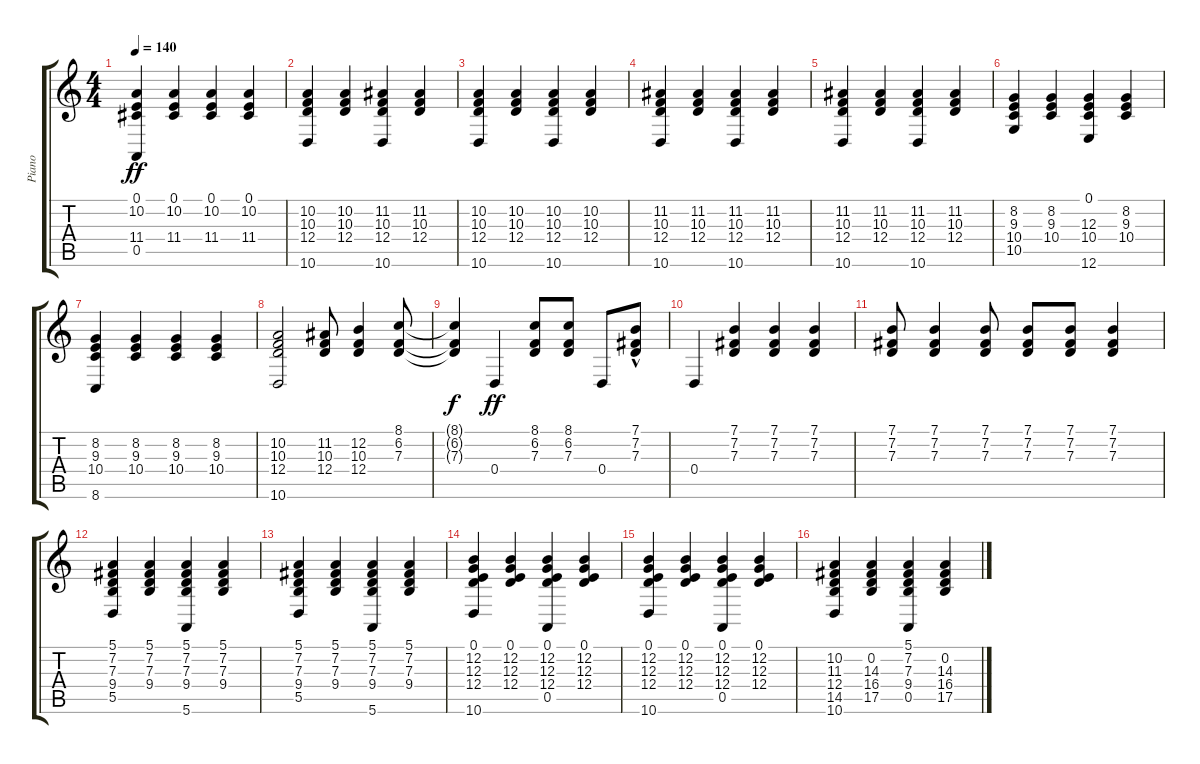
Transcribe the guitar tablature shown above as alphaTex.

\track ("Piano" "Piano") {instrument acousticgrandpiano}
\staff {score tabs}
\tuning (E4 B3 G3 D3 A2 E2) {hide}
\ts (4 4)
\tempo 140
\clef g2
\ks c
(0.1 10.2 11.4 0.5).4{dy ff} (0.1 10.2 11.4).4 (0.1 10.2 11.4).4 (0.1 10.2 11.4).4 |
(10.2 10.3 12.4 10.6).4{volume 12} (10.2 10.3 12.4).4 (11.2 10.3 12.4 10.6).4 (11.2 10.3 12.4).4 |
(10.2 10.3 12.4 10.6).4 (10.2 10.3 12.4).4 (10.2 10.3 12.4 10.6).4 (10.2 10.3 12.4).4 |
(11.2 10.3 12.4 10.6).4 (11.2 10.3 12.4).4 (11.2 10.3 12.4 10.6).4 (11.2 10.3 12.4).4 |
(11.2 10.3 12.4 10.6).4 (11.2 10.3 12.4).4 (11.2 10.3 12.4 10.6).4 (11.2 10.3 12.4).4 |
(8.2 9.3 10.4 10.5).4 (8.2 9.3 10.4).4 (0.1 12.3 10.4 12.6).4 (8.2 9.3 10.4).4 |
(8.2 9.3 10.4 8.6).4 (8.2 9.3 10.4).4 (8.2 9.3 10.4).4 (8.2 9.3 10.4).4 |
(10.2 10.3 12.4 10.6).2{volume 16} (11.2 10.3 12.4).8 (12.2 10.3 12.4).4 (8.1 6.2 7.3).8 |
(8.1{t} 6.2{t} 7.3{t}).4{dy f} 0.4.4{dy ff} (8.1 6.2 7.3).8 (8.1 6.2 7.3).8 0.4.8 (7.1{hac} 7.2{hac} 7.3{hac}).8 |
0.4.4 (7.1 7.2 7.3).4 (7.1 7.2 7.3).4 (7.1 7.2 7.3).4 |
(7.1 7.2 7.3).8 (7.1 7.2 7.3).4 (7.1 7.2 7.3).8 (7.1 7.2 7.3).8 (7.1 7.2 7.3).8 (7.1 7.2 7.3).4 |
(5.1 7.2 7.3 9.4 5.5).4{volume 14} (5.1 7.2 7.3 9.4).4 (5.1 7.2 7.3 9.4 5.6).4 (5.1 7.2 7.3 9.4).4 |
(5.1 7.2 7.3 9.4 5.5).4 (5.1 7.2 7.3 9.4).4 (5.1 7.2 7.3 9.4 5.6).4 (5.1 7.2 7.3 9.4).4 |
(0.1 12.2 12.3 12.4 10.6).4 (0.1 12.2 12.3 12.4).4 (0.1 12.2 12.3 12.4 0.5).4 (0.1 12.2 12.3 12.4).4 |
(0.1 12.2 12.3 12.4 10.6).4 (0.1 12.2 12.3 12.4).4 (0.1 12.2 12.3 12.4 0.5).4 (0.1 12.2 12.3 12.4).4 |
(10.2 11.3 12.4 14.5 10.6).4 (0.2 14.3 16.4 17.5).4 (5.1 7.2 7.3 9.4 0.5).4 (0.2 14.3 16.4 17.5).4
